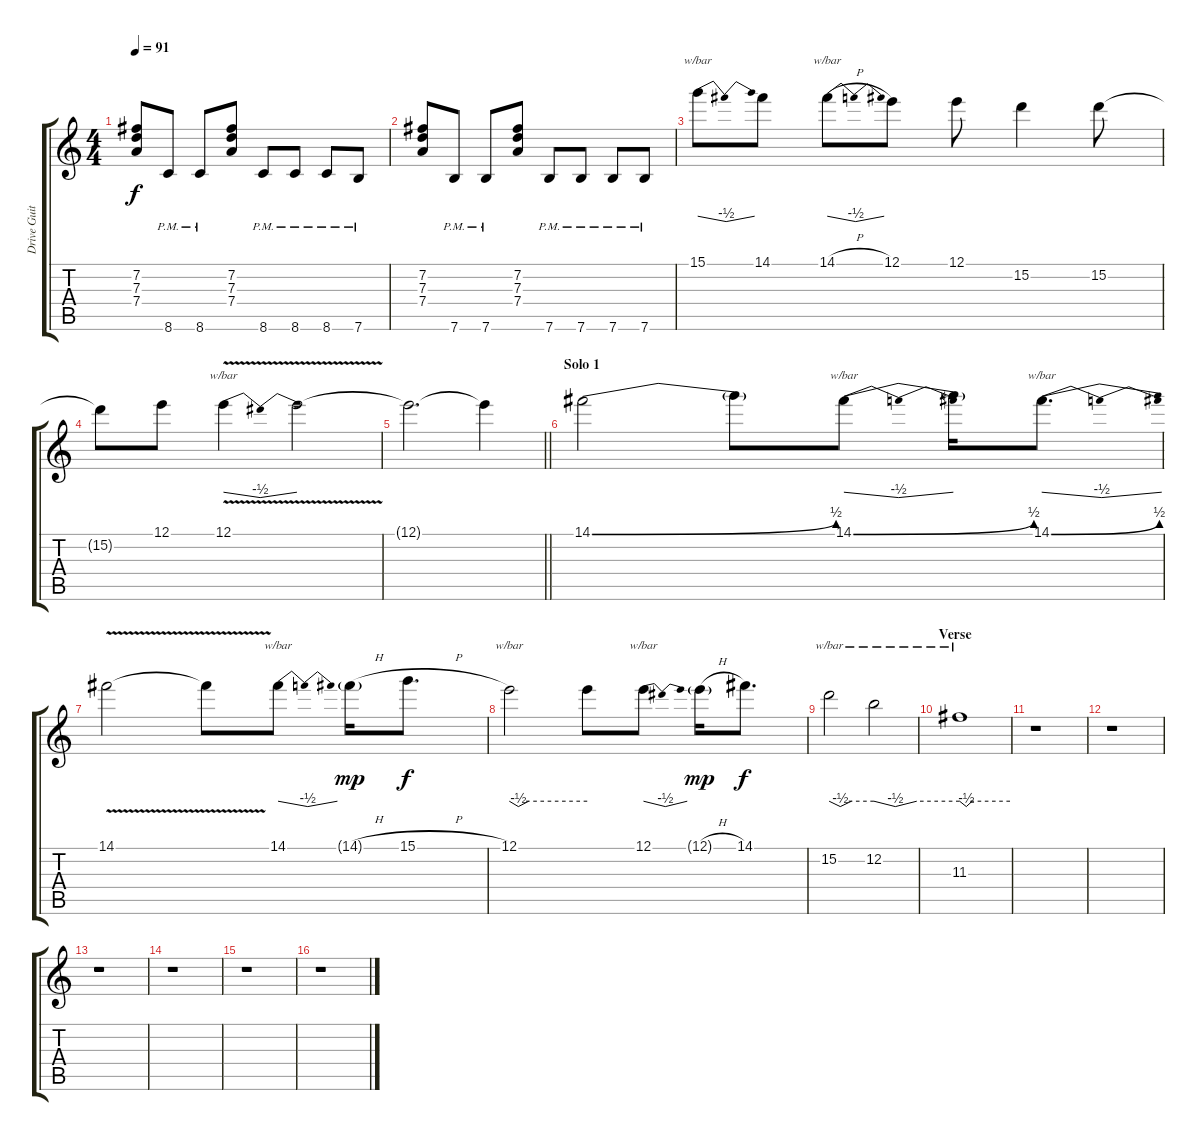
\track ("Drive Guitar" "Drive Guit") {instrument distortionguitar}
\staff {score tabs}
\tuning (E4 B3 G3 D3 A2 E2) {hide}
\ts (4 4)
\tempo 91
\clef g2
\ks c
(7.2 7.3 7.4).8{dy f} 8.6{pm}.8 8.6{pm}.8 (7.2 7.3 7.4).8 8.6{pm}.8 8.6{pm}.8 8.6{pm}.8 7.6{pm}.8 |
(7.2 7.3 7.4).8 7.6{pm}.8 7.6{pm}.8 (7.2 7.3 7.4).8 7.6{pm}.8 7.6{pm}.8 7.6{pm}.8 7.6{pm}.8 |
15.1.8{tbe (dip default 0 0 30 -2 60 0)} 14.1.8 14.1{h}.8{tbe (dip default 0 0 30 -2 60 0)} 12.1.8 12.1.8 15.2.4 15.2.8 |
15.2{t}.8 12.1.8 12.1{v}.4{tbe (dip default 0 0 30 -2 60 0)} 12.1{t}.2 |
\barLineRight lightlight
12.1{t}.2{d} 12.1{t}.4 |
\section ("" "Solo 1")
14.1{be (bend 0 0 60 2)}.2 14.1{t}.8 14.1{be (bend 0 0 60 2)}.8{tbe (dip default 0 0 30 -2 60 0)} 14.1{t}.16 14.1{be (bend 0 0 60 2)}.8{d tbe (dip default 0 0 30 -2 60 0)} |
14.1{v}.2 14.1{t}.8 14.1.8{tbe (dip default 0 0 30 -2 60 0)} 14.1{h g}.16{dy mp} 15.1{h}.8{d dy f} |
12.1.2{tbe (custom default 0 0 7 -2 15 0 60 0)} 12.1{t}.8 12.1.8{tbe (dip default 0 0 30 -2 60 0)} 12.1{h g}.16{dy mp} 14.1.8{d dy f} |
15.2.2{tbe (custom default 0 0 15 -2 30 0 60 0)} 12.2.2{tbe (custom default 0 0 15 -2 30 0 60 0)} |
\section ("" "Verse")
11.3.1{tbe (custom default 0 0 8 -2 15 0 60 0)} |
r.1 |
r.1 |
r.1 |
r.1 |
r.1 |
r.1
